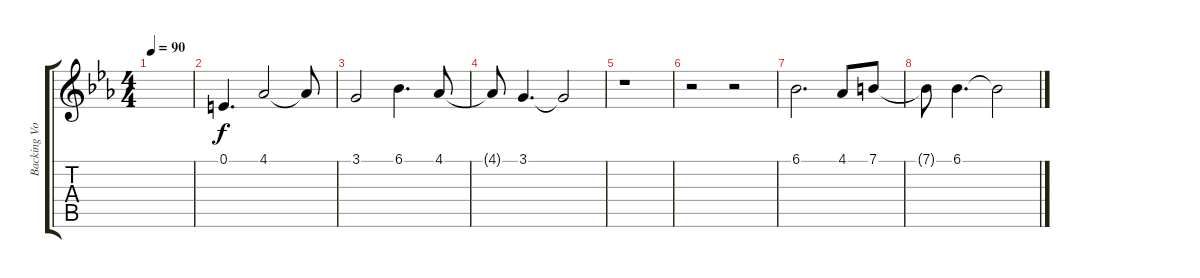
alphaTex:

\track ("Backing Vocals" "Backing Vo") {instrument viola}
\staff {score tabs}
\tuning (E4 B3 G3 D3 A2 E2) {hide}
\ts (4 4)
\tempo 90
\clef g2
\ks cminor
|
0.1.4{d} 4.1.2 4.1{t}.8 |
3.1.2 6.1.4{d} 4.1.8 |
4.1{t}.8 3.1.4{d} 3.1{t}.2 |
r.1 |
r.2 r.2 |
6.1.2{d} 4.1.8 7.1.8 |
7.1{t}.8 6.1.4{d} 6.1{t}.2
